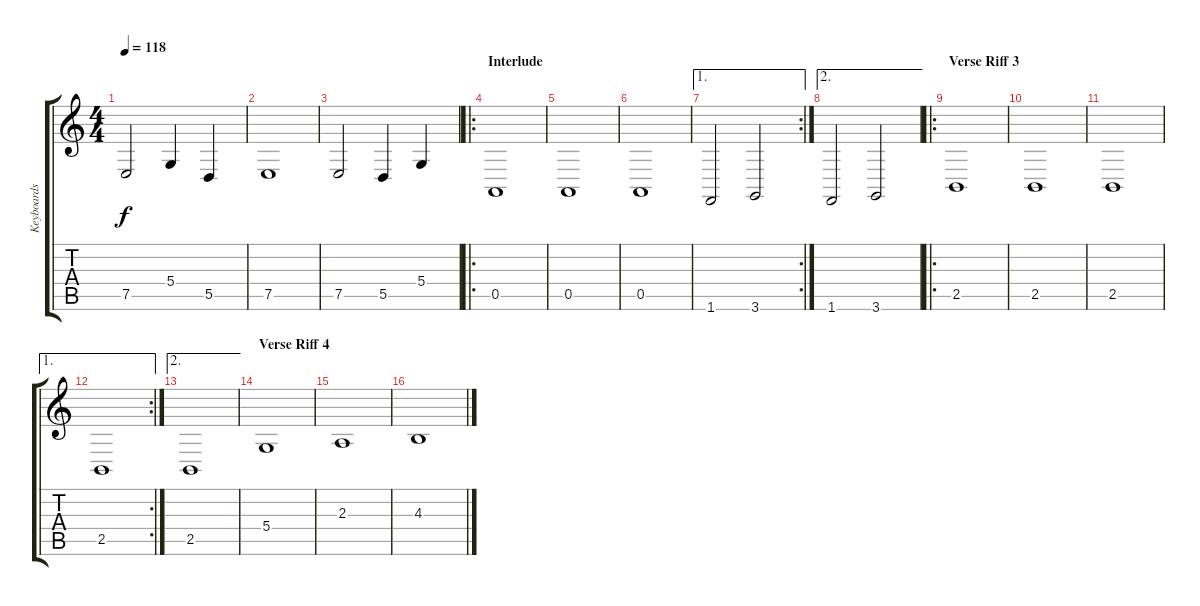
\track ("Keyboards" "Keyboards") {instrument stringensemble1}
\staff {score tabs}
\tuning (E4 B3 G3 D3 A2 E2) {hide}
\ts (4 4)
\tempo 118
\clef g2
\ks c
7.5.2{dy f} 5.4.4 5.5.4 |
7.5.1 |
7.5.2 5.5.4 5.4.4 |
\ro
\section ("" "Interlude")
0.5.1 |
0.5.1 |
0.5.1 |
\ae 1
\rc 2
1.6.2 3.6.2 |
\ae 2
1.6.2 3.6.2 |
\ro
\section ("" "Verse Riff 3")
2.5.1 |
2.5.1 |
2.5.1 |
\ae 1
\rc 2
2.5.1 |
\ae 2
2.5.1 |
\section ("" "Verse Riff 4")
5.4.1 |
2.3.1 |
4.3.1
